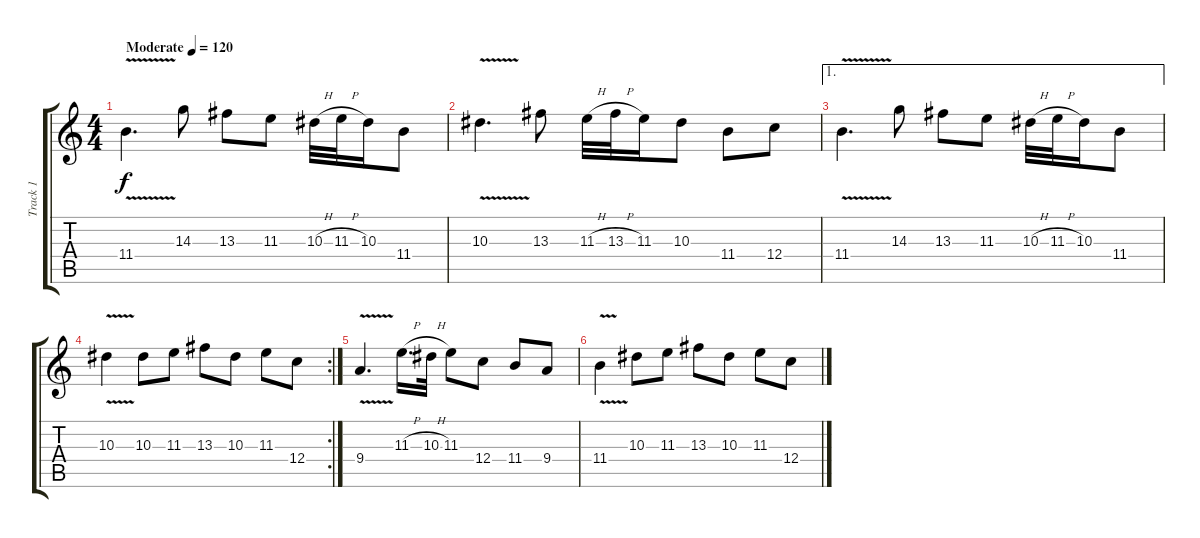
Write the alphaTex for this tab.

\track ("Track 1" "Track 1") {instrument distortionguitar}
\staff {score tabs}
\tuning (D4 A3 F3 C3 G2 D2) {hide}
\ts (4 4)
\tempo (120 "Moderate")
\clef g2
\ks c
11.4{v}.4{d dy f instrument distortionguitar} 14.3.8 13.3.8 11.3.8 10.3{h}.32 11.3{h}.32 10.3.16 11.4.8 |
10.3{v}.4{d} 13.3.8 11.3{h}.32 13.3{h}.32 11.3.16 10.3.8 11.4.8 12.4.8 |
\ae 1
11.4{v}.4{d} 14.3.8 13.3.8 11.3.8 10.3{h}.32 11.3{h}.32 10.3.16 11.4.8 |
\rc 2
10.3{v}.4 10.3.8 11.3.8 13.3.8 10.3.8 11.3.8 12.4.8 |
9.4{v}.4{d} 11.3{h}.16{d} 10.3{h}.32 11.3.8 12.4.8 11.4.8 9.4.8 |
11.4{v}.4 10.3.8 11.3.8 13.3.8 10.3.8 11.3.8 12.4.8
